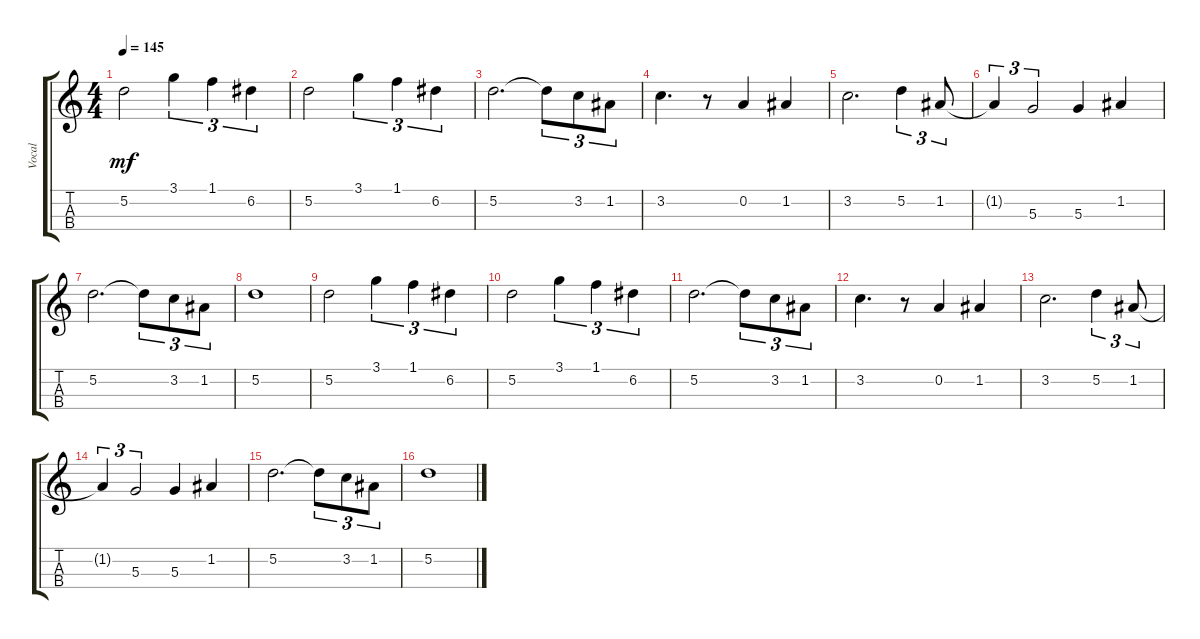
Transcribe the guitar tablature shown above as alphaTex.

\track ("Vocal" "Vocal") {instrument violin}
\staff {score tabs}
\tuning (E5 A4 D4 G3) {hide}
\ts (4 4)
\tempo 145
\clef g2
\ks c
5.2.2{dy mf} 3.1.4{tu (3 2)} 1.1.4{tu (3 2)} 6.2.4{tu (3 2)} |
5.2.2 3.1.4{tu (3 2)} 1.1.4{tu (3 2)} 6.2.4{tu (3 2)} |
5.2.2{d} 5.2{t}.8{tu (3 2)} 3.2.8{tu (3 2)} 1.2.8{tu (3 2)} |
3.2.4{d} r.8 0.2.4 1.2.4 |
3.2.2{d} 5.2.4{tu (3 2)} 1.2.8{tu (3 2)} |
1.2{t}.4{tu (3 2)} 5.3.2{tu (3 2)} 5.3.4 1.2.4 |
5.2.2{d} 5.2{t}.8{tu (3 2)} 3.2.8{tu (3 2)} 1.2.8{tu (3 2)} |
5.2.1 |
5.2.2 3.1.4{tu (3 2)} 1.1.4{tu (3 2)} 6.2.4{tu (3 2)} |
5.2.2 3.1.4{tu (3 2)} 1.1.4{tu (3 2)} 6.2.4{tu (3 2)} |
5.2.2{d} 5.2{t}.8{tu (3 2)} 3.2.8{tu (3 2)} 1.2.8{tu (3 2)} |
3.2.4{d} r.8 0.2.4 1.2.4 |
3.2.2{d} 5.2.4{tu (3 2)} 1.2.8{tu (3 2)} |
1.2{t}.4{tu (3 2)} 5.3.2{tu (3 2)} 5.3.4 1.2.4 |
5.2.2{d} 5.2{t}.8{tu (3 2)} 3.2.8{tu (3 2)} 1.2.8{tu (3 2)} |
5.2.1
